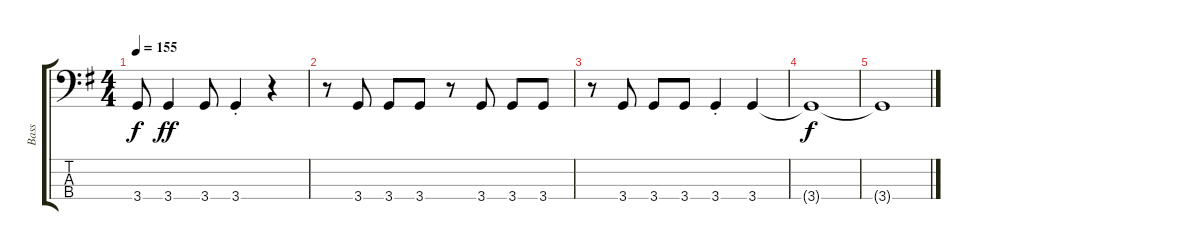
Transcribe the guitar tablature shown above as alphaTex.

\track ("Bass" "Bass") {instrument electricbasspick}
\staff {score tabs}
\tuning (G2 D2 A1 E1) {hide}
\ts (4 4)
\tempo 155
\clef f4
\ks g
3.4{t}.8{dy f} 3.4.4{dy ff} 3.4.8 3.4{st}.4 r.4 |
r.8 3.4.8 3.4.8 3.4.8 r.8 3.4.8 3.4.8 3.4.8 |
r.8 3.4.8 3.4.8 3.4.8 3.4{st}.4 3.4.4 |
3.4{t}.1{dy f} |
3.4{t}.1
